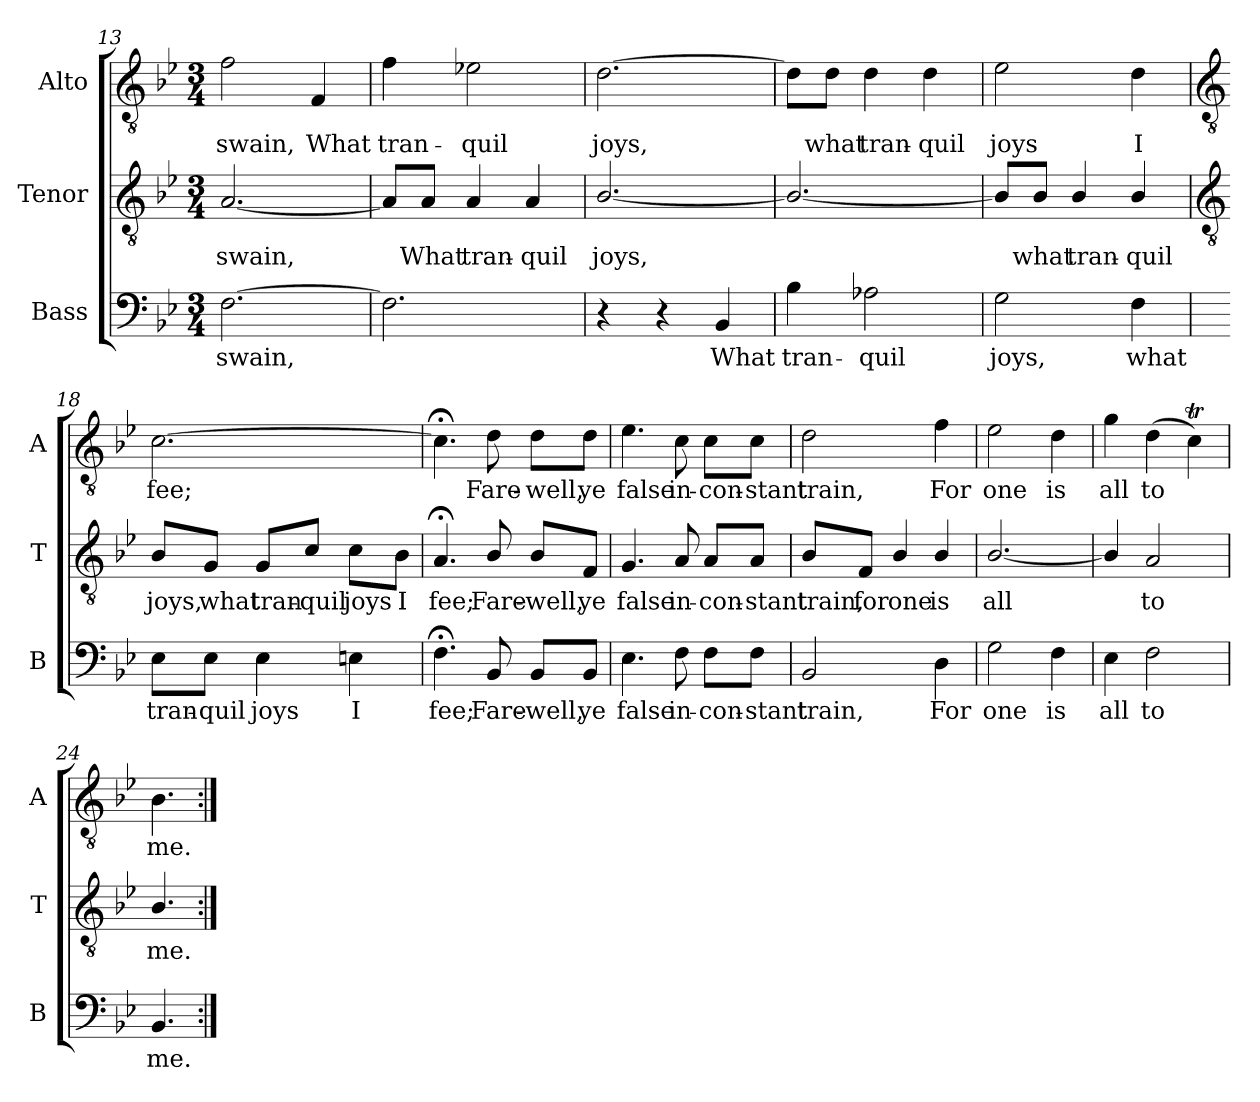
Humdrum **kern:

**kern	**text	**kern	**text	**kern	**text
*part3	*part3	*part2	*part2	*part1	*part1
*staff3	*staff3	*staff2	*staff2	*staff1	*staff1
*I"Bass	*	*I"Tenor	*	*I"Alto	*
*I'B	*	*I'T	*	*I'A	*
*clefF4	*	*clefGv2	*	*clefGv2	*
*k[b-e-]	*	*k[b-e-]	*	*k[b-e-]	*
*B-:	*	*B-:	*	*B-:	*
*M3/4	*	*M3/4	*	*M3/4	*
=13	=13	=13	=13	=13	=13
!	!LO:LY:b	!	!LO:LY:b	!	!LO:LY:b
[2.F	swain,	[2.A	swain,	2f	swain,
!	!	!	!	!	!LO:LY:b
.	.	.	.	4F	What
=14	=14	=14	=14	=14	=14
!	!	!	!	!	!LO:LY:b
2.F]	.	8A/L]	.	4f	tran-
!	!	!	!LO:LY:b	!	!
.	.	8A/J	What	.	.
!	!	!	!LO:LY:b	!	!LO:LY:b
.	.	4A	tran-	2e-X	-quil
!	!	!	!LO:LY:b	!	!
.	.	4A	-quil	.	.
=15	=15	=15	=15	=15	=15
!	!	!	!LO:LY:b	!	!LO:LY:b
4r	.	[2.B-/	joys,	[2.d	joys,
4r	.	.	.	.	.
!	!LO:LY:b	!	!	!	!
4BB-	What	.	.	.	.
=16	=16	=16	=16	=16	=16
!	!LO:LY:b	!	!	!	!
4B-	tran-	2.B-/_	.	8d\L]	.
!	!	!	!	!	!LO:LY:b
.	.	.	.	8d\J	what
!	!LO:LY:b	!	!	!	!LO:LY:b
2A-X	-quil	.	.	4d	tran-
!	!	!	!	!	!LO:LY:b
.	.	.	.	4d	-quil
=17	=17	=17	=17	=17	=17
!	!LO:LY:b	!	!	!	!LO:LY:b
2G	joys,	8B-/L]	.	2e-	joys
!	!	!	!LO:LY:b	!	!
.	.	8B-/J	what	.	.
!	!	!	!LO:LY:b	!	!
.	.	4B-/	tran-	.	.
!	!LO:LY:b	!	!LO:LY:b	!	!LO:LY:b
4F	what	4B-/	-quil	4d	I
!!LO:LB:g=z
=18	=18	=18	=18	=18	=18
*	*	*clefGv2	*	*clefGv2	*
!	!LO:LY:b	!	!LO:LY:b	!	!LO:LY:b
8E-\L	tran-	8B-/L	joys,	[2.c	fee;
!	!LO:LY:b	!	!LO:LY:b	!	!
8E-\J	-quil	8G/J	what	.	.
!	!LO:LY:b	!	!LO:LY:b	!	!
4E-	joys	8G/L	tran-	.	.
!	!	!	!LO:LY:b	!	!
.	.	8c/J	-quil	.	.
!	!LO:LY:b	!	!LO:LY:b	!	!
4En	I	8c\L	joys	.	.
!	!	!	!LO:LY:b	!	!
.	.	8B-\J	I	.	.
=19	=19	=19	=19	=19	=19
!	!LO:LY:b	!	!LO:LY:b	!	!
4.F;<	fee;	4.A;<	fee;	4.c;<]	.
!	!LO:LY:b	!	!LO:LY:b	!	!LO:LY:b
8BB-	Fare-	8B-/	Fare-	8d	Fare-
!	!LO:LY:b	!	!LO:LY:b	!	!LO:LY:b
8BB-/L	-well,	8B-/L	-well,	8d\L	-well,
!	!LO:LY:b	!	!LO:LY:b	!	!LO:LY:b
8BB-/J	ye	8F/J	ye	8d\J	ye
=20	=20	=20	=20	=20	=20
!	!LO:LY:b	!	!LO:LY:b	!	!LO:LY:b
4.E-	false	4.G	false	4.e-	false
!	!LO:LY:b	!	!LO:LY:b	!	!LO:LY:b
8F	in-	8A	in-	8c	in-
!	!LO:LY:b	!	!LO:LY:b	!	!LO:LY:b
8F\L	-con-	8A/L	-con-	8c\L	-con-
!	!LO:LY:b	!	!LO:LY:b	!	!LO:LY:b
8F\J	-stant	8A/J	-stant	8c\J	-stant
=21	=21	=21	=21	=21	=21
!	!LO:LY:b	!	!LO:LY:b	!	!LO:LY:b
2BB-	train,	8B-/L	train,	2d	train,
!	!	!	!LO:LY:b	!	!
.	.	8F/J	for	.	.
!	!	!	!LO:LY:b	!	!
.	.	4B-/	one	.	.
!	!LO:LY:b	!	!LO:LY:b	!	!LO:LY:b
4D	For	4B-/	is	4f	For
=22	=22	=22	=22	=22	=22
!	!LO:LY:b	!	!LO:LY:b	!	!LO:LY:b
2G	one	[2.B-/	all	2e-	one
!	!LO:LY:b	!	!	!	!LO:LY:b
4F	is	.	.	4d	is
=23	=23	=23	=23	=23	=23
!	!LO:LY:b	!	!	!	!LO:LY:b
4E-	all	4B-/]	.	4g	all
!	!LO:LY:b	!	!LO:LY:b	!	!LO:LY:b
2F	to	2A	to	(>4d	to
.	.	.	.	4cT)	.
=24	=24	=24	=24	=24	=24
!	!LO:LY:b	!	!LO:LY:b	!	!LO:LY:b
4.BB-/	me.	4.B-/	me.	4.B-	me.
=:|!	=:|!	=:|!	=:|!	=:|!	=:|!
*-	*-	*-	*-	*-	*-
